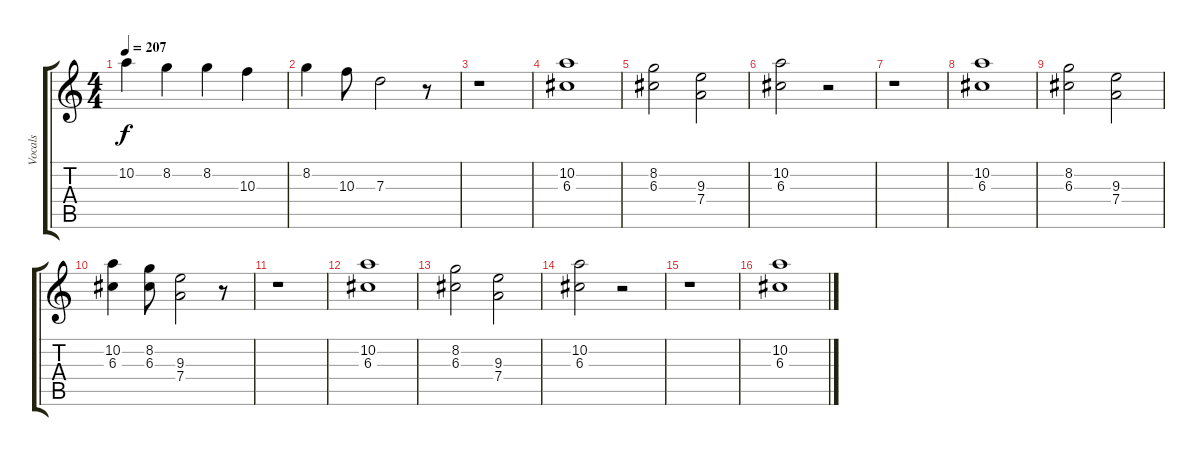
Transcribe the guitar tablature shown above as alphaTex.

\track ("Vocals" "Vocals") {instrument electricguitarjazz}
\staff {score tabs}
\tuning (E4 B3 G3 D3 A2 E2) {hide}
\ts (4 4)
\tempo 207
\clef g2
\ks c
10.2.4{dy f} 8.2.4 8.2.4 10.3.4 |
8.2.4 10.3.8 7.3.2 r.8 |
r.1 |
(10.2 6.3).1 |
(8.2 6.3).2 (9.3 7.4).2 |
(10.2 6.3).2 r.2 |
r.1 |
(10.2 6.3).1 |
(8.2 6.3).2 (9.3 7.4).2 |
(10.2 6.3).4 (8.2 6.3).8 (9.3 7.4).2 r.8 |
r.1 |
(10.2 6.3).1 |
(8.2 6.3).2 (9.3 7.4).2 |
(10.2 6.3).2 r.2 |
r.1 |
(10.2 6.3).1
